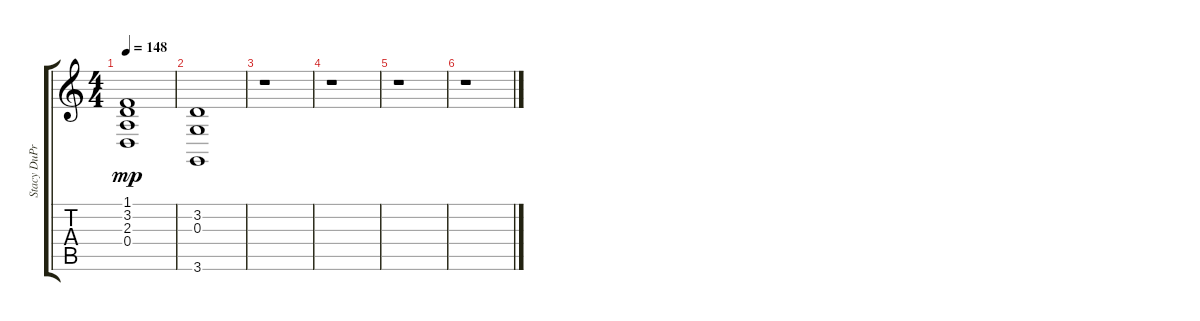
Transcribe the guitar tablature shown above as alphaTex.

\track ("Stacy DuPree" "Stacy DuPr") {instrument electricpiano1}
\staff {score tabs}
\tuning (E4 B3 G3 D3 A2 E2) {hide}
\ts (4 4)
\tempo 148
\clef g2
\ks c
(1.1 3.2 2.3 0.4).1{dy mp} |
(3.2 0.3 3.6).1 |
r.1 |
r.1 |
r.1 |
r.1
